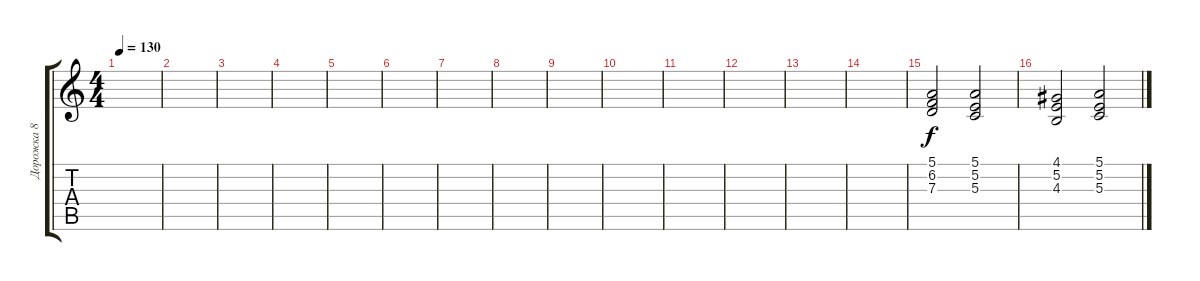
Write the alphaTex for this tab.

\track ("Дорожка 8" "Дорожка 8") {instrument tremolostrings}
\staff {score tabs}
\tuning (E4 B3 G3 D3 A2 E2) {hide}
\ts (4 4)
\tempo 130
\clef g2
\ks c
|
|
|
|
|
|
|
|
|
|
|
|
|
|
(5.1 6.2 7.3).2 (5.1 5.2 5.3).2 |
(4.1 5.2 4.3).2 (5.1 5.2 5.3).2
